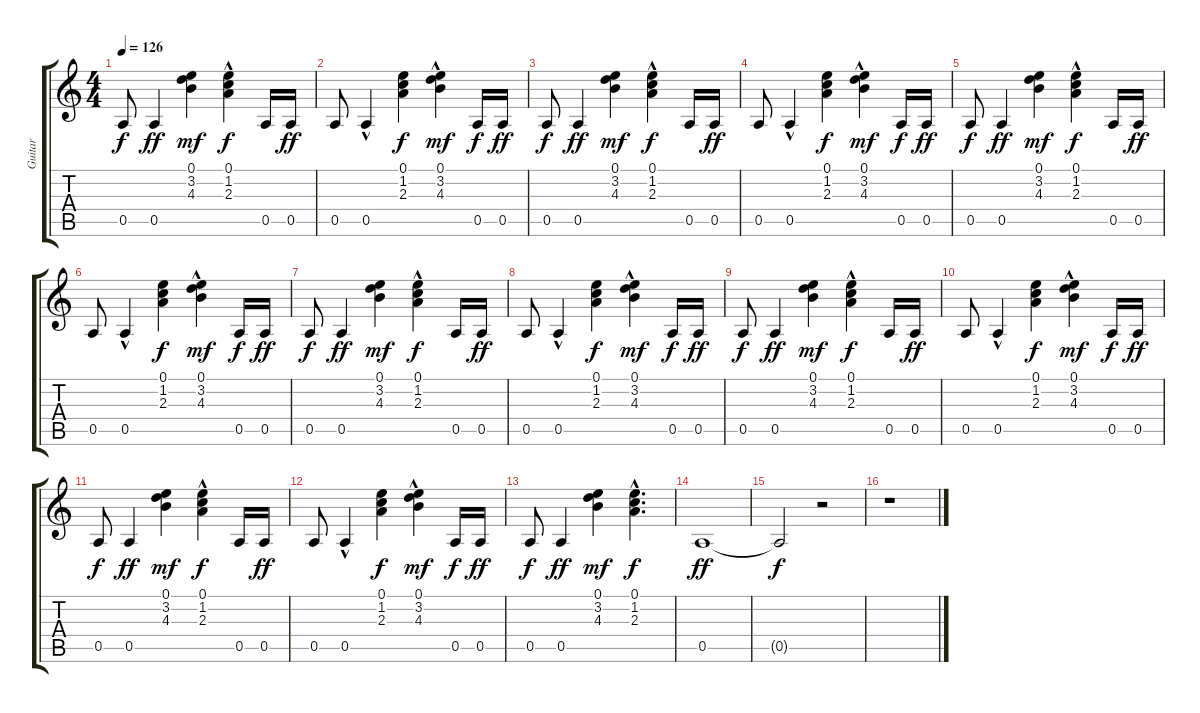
\track ("Guitar" "Guitar") {instrument electricguitarjazz}
\staff {score tabs}
\tuning (E4 B3 G3 D3 A2 E2) {hide}
\ts (4 4)
\tempo 126
\clef g2
\ks c
0.5.8{dy f} 0.5.4{dy ff} (0.1 3.2 4.3).4{dy mf} (0.1{hac} 1.2{hac} 2.3{hac}).4{dy f} 0.5.16 0.5.16{dy ff} |
0.5.8 0.5{hac}.4 (0.1 1.2 2.3).4{dy f} (0.1{hac} 3.2{hac} 4.3{hac}).4{dy mf} 0.5.16{dy f} 0.5.16{dy ff} |
0.5.8{dy f} 0.5.4{dy ff} (0.1 3.2 4.3).4{dy mf} (0.1{hac} 1.2{hac} 2.3{hac}).4{dy f} 0.5.16 0.5.16{dy ff} |
0.5.8 0.5{hac}.4 (0.1 1.2 2.3).4{dy f} (0.1{hac} 3.2{hac} 4.3{hac}).4{dy mf} 0.5.16{dy f} 0.5.16{dy ff} |
0.5.8{dy f} 0.5.4{dy ff} (0.1 3.2 4.3).4{dy mf} (0.1{hac} 1.2{hac} 2.3{hac}).4{dy f} 0.5.16 0.5.16{dy ff} |
0.5.8 0.5{hac}.4 (0.1 1.2 2.3).4{dy f} (0.1{hac} 3.2{hac} 4.3{hac}).4{dy mf} 0.5.16{dy f} 0.5.16{dy ff} |
0.5.8{dy f} 0.5.4{dy ff} (0.1 3.2 4.3).4{dy mf} (0.1{hac} 1.2{hac} 2.3{hac}).4{dy f} 0.5.16 0.5.16{dy ff} |
0.5.8 0.5{hac}.4 (0.1 1.2 2.3).4{dy f} (0.1{hac} 3.2{hac} 4.3{hac}).4{dy mf} 0.5.16{dy f} 0.5.16{dy ff} |
0.5.8{dy f} 0.5.4{dy ff} (0.1 3.2 4.3).4{dy mf} (0.1{hac} 1.2{hac} 2.3{hac}).4{dy f} 0.5.16 0.5.16{dy ff} |
0.5.8 0.5{hac}.4 (0.1 1.2 2.3).4{dy f} (0.1{hac} 3.2{hac} 4.3{hac}).4{dy mf} 0.5.16{dy f} 0.5.16{dy ff} |
0.5.8{dy f} 0.5.4{dy ff} (0.1 3.2 4.3).4{dy mf} (0.1{hac} 1.2{hac} 2.3{hac}).4{dy f} 0.5.16 0.5.16{dy ff} |
0.5.8 0.5{hac}.4 (0.1 1.2 2.3).4{dy f} (0.1{hac} 3.2{hac} 4.3{hac}).4{dy mf} 0.5.16{dy f} 0.5.16{dy ff} |
0.5.8{dy f} 0.5.4{dy ff} (0.1 3.2 4.3).4{dy mf} (0.1{hac} 1.2{hac} 2.3{hac}).4{d dy f} |
0.5.1{dy ff} |
0.5{t}.2{dy f} r.2 |
r.1
